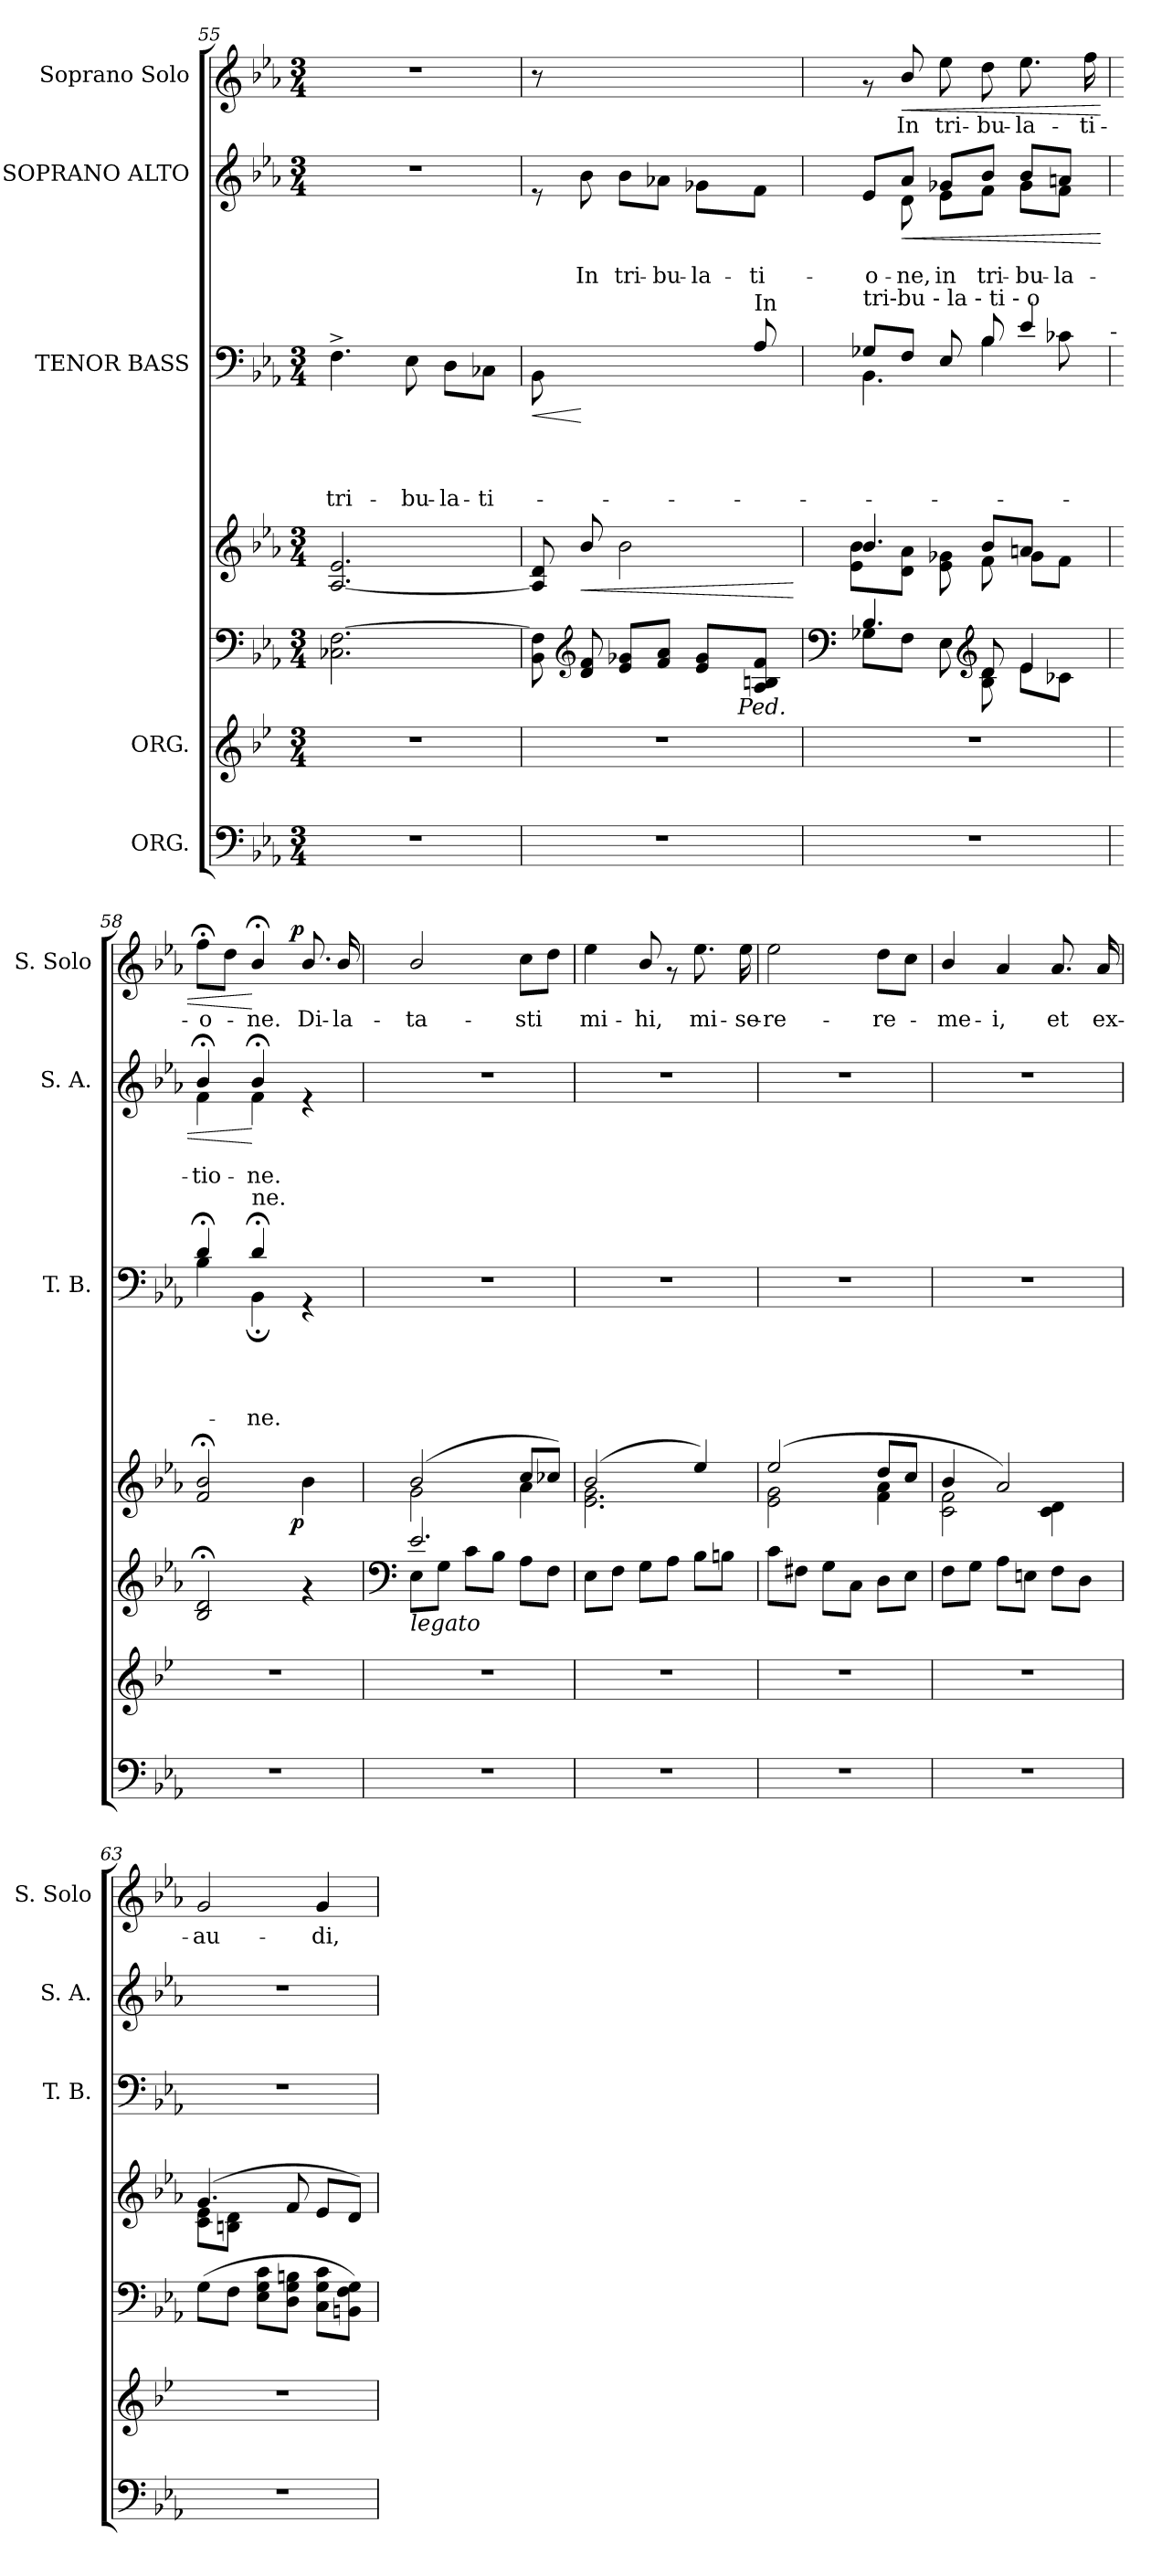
**kern	**kern	**kern	**kern	**dynam	**kern	**text	**text	**text	**text	**dynam	**kern	**text	**text	**dynam	**kern	**text	**dynam
*part7	*part6	*part5	*part4	*part4	*part3	*part3	*part3	*part3	*part3	*part3	*part2	*part2	*part2	*part2	*part1	*part1	*part1
*staff7	*staff6	*staff5	*staff4	*staff4	*staff3	*staff3	*staff3	*staff3	*staff3	*staff3	*staff2	*staff2	*staff2	*staff2	*staff1	*staff1	*staff1
*I"ORG.	*I"ORG.	*	*	*	*I"TENOR BASS	*	*	*	*	*	*I"SOPRANO ALTO	*	*	*	*I"Soprano Solo	*	*
*	*	*	*	*	*I'T. B.	*	*	*	*	*	*I'S. A.	*	*	*	*I'S. Solo	*	*
!!LO:LB:g=z
*clefF4	*clefG2	*clefF4	*clefG2	*	*clefF4	*	*	*	*	*	*clefG2	*	*	*	*clefG2	*	*
*	*ITrd-3c-5	*ITrd-3c-5	*ITrd-3c-5	*	*ITrd-3c-5	*	*	*	*	*	*ITrd-3c-5	*	*	*	*ITrd-3c-5	*	*
*k[b-e-a-]	*k[b-e-a-]	*k[b-e-a-d-]	*k[b-e-a-d-]	*	*k[b-e-a-d-]	*	*	*	*	*	*k[b-e-a-d-]	*	*	*	*k[b-e-a-d-]	*	*
*E-:	*E-:	*A-:	*A-:	*	*A-:	*	*	*	*	*	*A-:	*	*	*	*A-:	*	*
*M3/4	*M3/4	*M3/4	*M3/4	*	*M3/4	*	*	*	*	*	*M3/4	*	*	*	*M3/4	*	*
=55	=55	=55	=55	=55	=55	=55	=55	=55	=55	=55	=55	=55	=55	=55	=55	=55	=55
!	!	!	!	!	!	!	!	!	!LO:LY:b	!	!	!	!	!	!	!	!
2.r	2.r	2.F-X\ [>2.B-\	[<2.d-/ 2.a-/	.	4.B-^>\	.	.	.	tri-	.	2.r	.	.	.	2.r	.	.
!	!	!	!	!	!	!	!	!	!LO:LY:b	!	!	!	!	!	!	!	!
.	.	.	.	.	8A-\	.	.	.	-bu-	.	.	.	.	.	.	.	.
!	!	!	!	!	!	!	!	!	!LO:LY:b	!	!	!	!	!	!	!	!
.	.	.	.	.	8G\L	.	.	.	-la-	.	.	.	.	.	.	.	.
!	!	!	!	!	!	!	!	!	!LO:LY:b	!	!	!	!	!	!	!	!
.	.	.	.	.	8F-X\J	.	.	.	-ti-	.	.	.	.	.	.	.	.
=56	=56	=56	=56	=56	=56	=56	=56	=56	=56	=56	=56	=56	=56	=56	=56	=56	=56
*	*	*	*	*	*^	*	*	*	*	*	*	*	*	*	*	*	*
!	!	!	!	!	!	!	!	!	!	!	!LO:HP:b	!	!	!	!	!	!	!
*	*	*^	*	*	*	*^	*	*	*	*	*	*	*	*	*	*	*	*
2.r	2.r	8E-\ 8B-\]	2ryy	8d-/] 8g/	.	32ryy	8E-\	2ryy	.	.	.	.	<	8rd	.	.	.	8r	.	.
.	.	.	.	.	.	2ryy	.	.	.	.	.	.	.	.	.	.	.	.	.	.
*	*	*clefG2	*	*	*	*	*	*	*	*	*	*	*	*	*	*	*	*	*	*
!	!	!	!	!	!LO:HP:b	!	!	!	!	!	!	!	!	!	!	!LO:LY:b	!	!	!	!
.	.	8g/ 8b-/	.	8ee-/	<	.	2ryy	.	.	.	.	.	[	8ee-\	.	In	.	2ryy	.	.
!	!	!	!	!	!	!	!	!	!	!	!	!	!	!	!	!LO:LY:b	!	!	!	!
.	.	8a-/ 8cc-X/L	.	2ee-\	.	.	.	.	.	.	.	.	.	8ee-\L	.	tri-	.	.	.	.
!	!	!	!	!	!	!	!	!	!	!	!	!	!	!	!	!LO:LY:b	!	!	!	!
.	.	8b-/ 8dd-/J	.	.	.	.	.	.	.	.	.	.	.	8dd-X\J	.	-bu-	.	.	.	.
!	!	!	!	!	!	!	!	!	!	!	!	!	!	!	!	!LO:LY:b	!	!	!	!
.	.	8a-/ 8cc-/L	16.ryy	.	.	.	.	8ryy	.	.	.	.	.	8cc-X\L	.	-la-	.	.	.	.
.	.	.	.	.	.	16ryy	.	.	.	.	.	.	.	.	.	.	.	.	.	.
!	!	!	!LO:TX:b:i:t=Ped.	!	!	!	!	!	!	!	!	!	!	!	!	!	!	!	!	!
.	.	.	8ryy	.	.	32ryy	.	.	.	.	.	.	.	.	.	.	.	.	.	.
!	!	!	!	!	!	!LO:TX:a:t=In	!	!	!	!	!	!	!	!	!	!	!	!	!	!
!	!	!	!	!	!	!	!	!	!	!	!	!	!	!	!	!LO:LY:b	!	!	!	!
.	.	8d-/ 8e/ 8b-/J	.	.	.	8ryy	8ryy	8d-/	.	.	.	.	.	8b-\J	.	-ti-	.	8ryy	.	.
.	.	.	32ryy	.	.	.	.	.	.	.	.	.	.	.	.	.	.	.	.	.
*	*	*	*	*	*	*v	*v	*v	*	*	*	*	*	*	*	*	*	*	*	*
.	.	.	.	.	[	.	.	.	.	.	.	.	.	.	.	.	.	.
=57	=57	=57	=57	=57	=57	=57	=57	=57	=57	=57	=57	=57	=57	=57	=57	=57	=57	=57
*	*	*clefF4	*	*	*	*	*	*	*	*	*	*	*	*	*	*	*	*
*	*	*	*	*^	*	*^	*	*	*	*	*	*	*	*	*	*	*	*
*	*	*	*	*	*	*	*	*^	*	*	*	*	*	*	*	*	*	*	*	*
!	!	!	!	!	!	!	!LO:TX:a:t=tri-bu - la - ti - o	!	!	!	!	!	!	!	!	!	!	!	!	!	!
!	!	!	!	!	!	!	!	!	!	!	!	!	!	!	!	!	!LO:LY:b	!	!	!	!
*	*	*	*	*	*	*	*	*	*	*	*	*	*	*	*^	*	*	*	*	*	*
2.r	2.r	4.e-/	8c-X\L	4.ee-/	8a-\ 8ee-\L	.	4.E-\	8c-X/L	2ryy	.	.	.	.	.	8a-/L	8ryy	.	-o-	.	8rf	.	.
!	!	!	!	!	!	!	!	!	!	!	!	!	!	!	!	!	!	!LO:LY:b	!LO:HP:b	!	!LO:LY:b	!LO:HP:b
.	.	.	8B-\J	.	8g\ 8dd-\J	.	.	8B-/J	.	.	.	.	.	.	8dd-/J	8g\	.	-ne,	<	8ee-/	In	<
!	!	!	!	!	!	!	!	!	!	!	!	!	!	!	!	!	!	!LO:LY:b	!	!	!LO:LY:b	!
.	.	.	8A-\	.	8a-\ 8cc-X\	.	.	8A-/	.	.	.	.	.	.	8cc-X/L	8a-\L	.	in	.	8aa-\	tri-	.
*	*	*clefG2	*	*	*	*	*	*	*	*	*	*	*	*	*	*	*	*	*	*	*	*
!	!	!	!	!	!	!	!	!	!	!	!	!	!	!	!	!	!	!LO:LY:b	!	!	!LO:LY:b	!
.	.	8g/	8e-\ 8g\	8ee-/L	8b-\	.	8e-/	4e-\	.	.	.	.	.	.	8ee-/J	8b-\J	.	tri-	.	8gg\	-bu-	.
!	!	!	!	!	!	!	!	!	!	!	!	!	!	!	!	!	!	!LO:LY:b	!	!	!LO:LY:b	!
.	.	4a-/	8a-\L	8ddn/J	8cc-\L	.	4ryy	.	4a-/	.	.	.	.	.	8ee-/L	8cc-\L	.	-bu-	.	8.aa-\	-la-	.
!	!	!	!	!	!	!	!	!	!	!	!	!	!	!	!	!	!	!LO:LY:b	!	!	!	!
.	.	.	8f-X\J	8ryy	8b-\J	.	.	8f-X\	.	.	.	.	.	.	8ddn/J	8b-\J	.	-la-	.	.	.	.
!	!	!	!	!	!	!	!	!	!	!	!	!	!	!	!	!	!	!	!	!	!LO:LY:b	!
.	.	.	.	.	.	.	.	.	.	.	.	.	.	.	.	.	.	.	.	16bb-\	-ti-	.
*	*	*v	*v	*	*	*	*v	*v	*v	*	*	*	*	*	*	*	*	*	*	*	*	*
!	!	!	!	!	!	!LO:TX:a:t=-	!	!	!	!	!	!	!	!	!	!	!	!	!
=58	=58	=58	=58	=58	=58	=58	=58	=58	=58	=58	=58	=58	=58	=58	=58	=58	=58	=58	=58
*	*	*	*	*	*	*^	*	*	*	*	*	*	*	*	*	*	*	*	*
!	!	!	!	!	!	!	!	!	!	!	!	!	!	!	!	!LO:LY:b	!	!	!LO:LY:b	!
*	*	*	*	*	*	*	*	*	*	*	*	*	*	*	*	*	*	*^	*	*
2.r	2.r	2e-/; 2g/;	2b-/; 2ee-/;	4...ryy	.	4g;</	4e-\	.	.	.	.	.	4ee-;</	4b-\	.	-tio-	.	8bb-;<\L	4...ryy	-o-	.
.	.	.	.	.	.	.	.	.	.	.	.	.	.	.	.	.	.	8gg\J	.	.	.
!	!	!	!	!	!	!LO:TX:a:t=ne.	!	!	!	!	!	!	!	!	!	!	!	!	!	!	!
!	!	!	!	!	!	!	!	!	!	!	!LO:LY:b	!	!	!	!	!LO:LY:b	!	!	!	!LO:LY:b	!
.	.	.	.	.	.	4g;</	4E-;\	.	.	.	-ne.	.	4ee-;</	4b-\	.	-ne.	[	4ee-;</	.	-ne.	[
!	!	!	!	!	!LO:DY:b	!	!	!	!	!	!	!	!	!	!	!	!	!	!	!	!LO:DY:a
.	.	.	.	4ryy	p	.	.	.	.	.	.	.	.	.	.	.	.	.	4ryy	.	p
!	!	!	!	!	!	!	!	!	!	!	!	!	!	!	!	!	!	!	!	!LO:LY:b	!
.	.	4rf	4ee-\	.	.	4rFF	4ryy	.	.	.	.	.	4rd	4ryy	.	.	.	8.ee-/	.	Di-	.
!	!	!	!	!	!	!	!	!	!	!	!	!	!	!	!	!	!	!	!	!LO:LY:b	!
.	.	.	.	.	.	.	.	.	.	.	.	.	.	.	.	.	.	16ee-/	.	-la-	.
.	.	.	.	32ryy	.	.	.	.	.	.	.	.	.	.	.	.	.	.	32ryy	.	.
*	*	*	*	*	*	*v	*v	*	*	*	*	*	*	*	*	*	*	*v	*v	*	*
*	*	*	*	*	*	*	*	*	*	*	*	*v	*v	*	*	*	*	*	*
=59	=59	=59	=59	=59	=59	=59	=59	=59	=59	=59	=59	=59	=59	=59	=59	=59	=59	=59
*	*	*clefF4	*	*	*	*	*	*	*	*	*	*	*	*	*	*	*	*
*	*	*^	*	*	*	*^	*	*	*	*	*	*^	*	*	*	*^	*	*
!	!	!LO:TX:b:i:t=legato	!	!	!	!	!	!	!	!	!	!	!	!	!	!	!	!	!	!	!	!
!	!	!	!	!	!	!	!	!	!	!	!	!	!	!	!	!	!	!	!	!	!LO:LY:b	!
*	*	*	*	*	*	*	*v	*v	*	*	*	*	*	*	*	*	*	*	*v	*v	*	*
*	*	*	*	*	*	*	*	*	*	*	*	*	*v	*v	*	*	*	*	*	*
2.r	2.r	2.a-/	8A-\L	(2ee-/	2cc\	.	2.r	.	.	.	.	.	2.r	.	.	.	2ee-/	-ta-	.
.	.	.	8c\J	.	.	.	.	.	.	.	.	.	.	.	.	.	.	.	.
.	.	.	8f\L	.	.	.	.	.	.	.	.	.	.	.	.	.	.	.	.
.	.	.	8e-\J	.	.	.	.	.	.	.	.	.	.	.	.	.	.	.	.
!	!	!	!	!	!	!	!	!	!	!	!	!	!	!	!	!	!	!LO:LY:b	!
.	.	.	8d-\L	8ff/L	4dd-\	.	.	.	.	.	.	.	.	.	.	.	8ff\L	-sti	.
.	.	.	8B-\J	8ff-X/J)	.	.	.	.	.	.	.	.	.	.	.	.	8gg\J	.	.
!!LO:PB:g=z
=60	=60	=60	=60	=60	=60	=60	=60	=60	=60	=60	=60	=60	=60	=60	=60	=60	=60	=60	=60
!	!	!	!	!	!	!	!	!	!	!	!	!	!	!	!	!	!	!LO:LY:b	!
*	*	*v	*v	*	*	*	*	*	*	*	*	*	*	*	*	*	*	*	*
2.r	2.r	8A-\L	(2ee-/	2.a-\ 2.cc\	.	2.r	.	.	.	.	.	2.r	.	.	.	4aa-\	mi-	.
.	.	8B-\J	.	.	.	.	.	.	.	.	.	.	.	.	.	.	.	.
!	!	!	!	!	!	!	!	!	!	!	!	!	!	!	!	!	!LO:LY:b	!
.	.	8c\L	.	.	.	.	.	.	.	.	.	.	.	.	.	8ee-/	-hi,	.
.	.	8d-\J	.	.	.	.	.	.	.	.	.	.	.	.	.	8rf	.	.
!	!	!	!	!	!	!	!	!	!	!	!	!	!	!	!	!	!LO:LY:b	!
.	.	8e-\L	4aa-/)	.	.	.	.	.	.	.	.	.	.	.	.	8.aa-\	mi-	.
.	.	8en\J	.	.	.	.	.	.	.	.	.	.	.	.	.	.	.	.
!	!	!	!	!	!	!	!	!	!	!	!	!	!	!	!	!	!LO:LY:b	!
.	.	.	.	.	.	.	.	.	.	.	.	.	.	.	.	16aa-\	-se-	.
=61	=61	=61	=61	=61	=61	=61	=61	=61	=61	=61	=61	=61	=61	=61	=61	=61	=61	=61
!	!	!	!	!	!	!	!	!	!	!	!	!	!	!	!	!	!LO:LY:b	!
2.r	2.r	8f\L	(2aa-/	2a-\ 2cc\	.	2.r	.	.	.	.	.	2.r	.	.	.	2aa-\	-re-	.
.	.	8Bn\J	.	.	.	.	.	.	.	.	.	.	.	.	.	.	.	.
.	.	8c\L	.	.	.	.	.	.	.	.	.	.	.	.	.	.	.	.
.	.	8F\J	.	.	.	.	.	.	.	.	.	.	.	.	.	.	.	.
!	!	!	!	!	!	!	!	!	!	!	!	!	!	!	!	!	!LO:LY:b	!
.	.	8G\L	8gg/L	4b-\ 4dd-\	.	.	.	.	.	.	.	.	.	.	.	8gg\L	-re-	.
.	.	8A-\J	8ff/J	.	.	.	.	.	.	.	.	.	.	.	.	8ff\J	.	.
=62	=62	=62	=62	=62	=62	=62	=62	=62	=62	=62	=62	=62	=62	=62	=62	=62	=62	=62
!	!	!	!	!	!	!	!	!	!	!	!	!	!	!	!	!	!LO:LY:b	!
2.r	2.r	8B-\L	4ee-/	2f\ 2b-\	.	2.r	.	.	.	.	.	2.r	.	.	.	4ee-/	-me-	.
.	.	8c\J	.	.	.	.	.	.	.	.	.	.	.	.	.	.	.	.
!	!	!	!	!	!	!	!	!	!	!	!	!	!	!	!	!	!LO:LY:b	!
.	.	8d-\L	2dd-/)	.	.	.	.	.	.	.	.	.	.	.	.	4dd-/	-i,	.
.	.	8An\J	.	.	.	.	.	.	.	.	.	.	.	.	.	.	.	.
!	!	!	!	!	!	!	!	!	!	!	!	!	!	!	!	!	!LO:LY:b	!
.	.	8B-\L	.	4f\ 4g\	.	.	.	.	.	.	.	.	.	.	.	8.dd-/	et	.
.	.	8G\J	.	.	.	.	.	.	.	.	.	.	.	.	.	.	.	.
!	!	!	!	!	!	!	!	!	!	!	!	!	!	!	!	!	!LO:LY:b	!
.	.	.	.	.	.	.	.	.	.	.	.	.	.	.	.	16dd-/	ex-	.
=63	=63	=63	=63	=63	=63	=63	=63	=63	=63	=63	=63	=63	=63	=63	=63	=63	=63	=63
!	!	!	!	!	!	!	!	!	!	!	!	!	!	!	!	!	!LO:LY:b	!
2.r	2.r	(>8c\L	(4.cc/	8f\ 8a-\L	.	2.r	.	.	.	.	.	2.r	.	.	.	2cc/	-au-	.
.	.	8B-\J	.	8en\ 8g\J	.	.	.	.	.	.	.	.	.	.	.	.	.	.
.	.	8A-\ 8c\ 8f\L	.	2ryy	.	.	.	.	.	.	.	.	.	.	.	.	.	.
.	.	8G\ 8c\ 8en\J	8b-/	.	.	.	.	.	.	.	.	.	.	.	.	.	.	.
!	!	!	!	!	!	!	!	!	!	!	!	!	!	!	!	!	!LO:LY:b	!
.	.	8F\ 8c\ 8f\L	8a-/L	.	.	.	.	.	.	.	.	.	.	.	.	4cc/	-di,	.
.	.	8En\ 8B-\ 8c\J)	8g/J)	.	.	.	.	.	.	.	.	.	.	.	.	.	.	.
*	*	*	*v	*v	*	*	*	*	*	*	*	*	*	*	*	*	*	*
=	=	=	=	=	=	=	=	=	=	=	=	=	=	=	=	=	=
*-	*-	*-	*-	*-	*-	*-	*-	*-	*-	*-	*-	*-	*-	*-	*-	*-	*-
